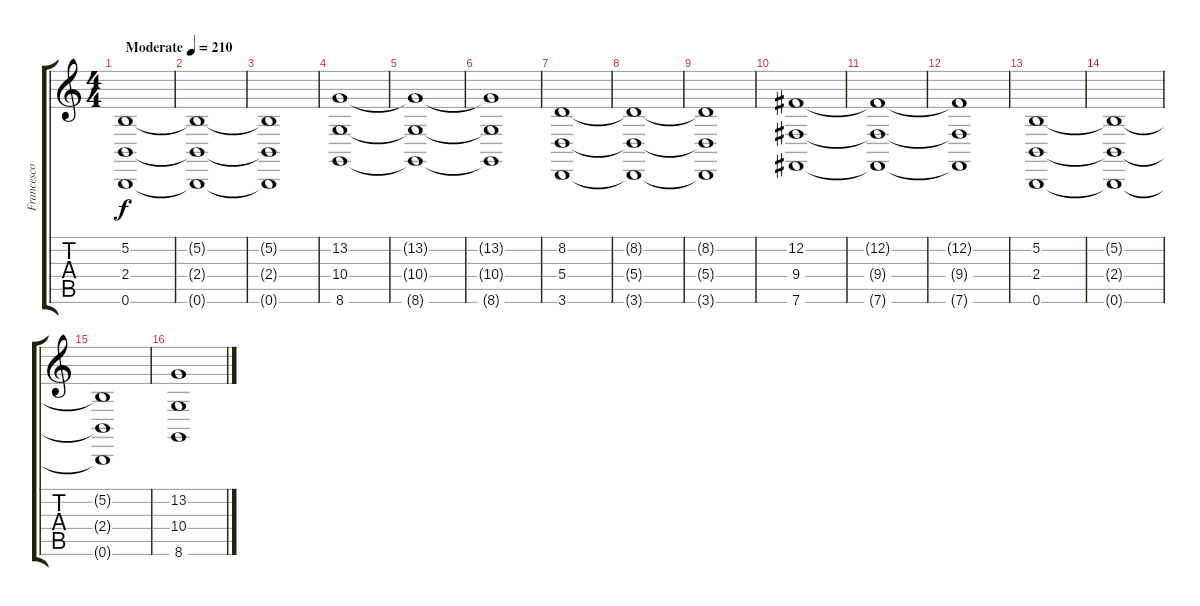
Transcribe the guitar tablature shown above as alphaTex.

\track ("Francesco Paoli" "Francesco ") {instrument stringensemble2}
\staff {score tabs}
\tuning (B3 Gb3 D3 A2 E2 B1) {hide}
\ts (4 4)
\tempo (210 "Moderate")
\clef g2
\ks c
(5.2 2.4 0.6).1{dy f volume 16 instrument stringensemble2} |
(5.2{t} 2.4{t} 0.6{t}).1 |
(5.2{t} 2.4{t} 0.6{t}).1 |
(13.2 10.4 8.6).1 |
(13.2{t} 10.4{t} 8.6{t}).1 |
(13.2{t} 10.4{t} 8.6{t}).1 |
(8.2 5.4 3.6).1 |
(8.2{t} 5.4{t} 3.6{t}).1 |
(8.2{t} 5.4{t} 3.6{t}).1 |
(12.2 9.4 7.6).1 |
(12.2{t} 9.4{t} 7.6{t}).1 |
(12.2{t} 9.4{t} 7.6{t}).1 |
(5.2 2.4 0.6).1 |
(5.2{t} 2.4{t} 0.6{t}).1 |
(5.2{t} 2.4{t} 0.6{t}).1 |
(13.2 10.4 8.6).1
